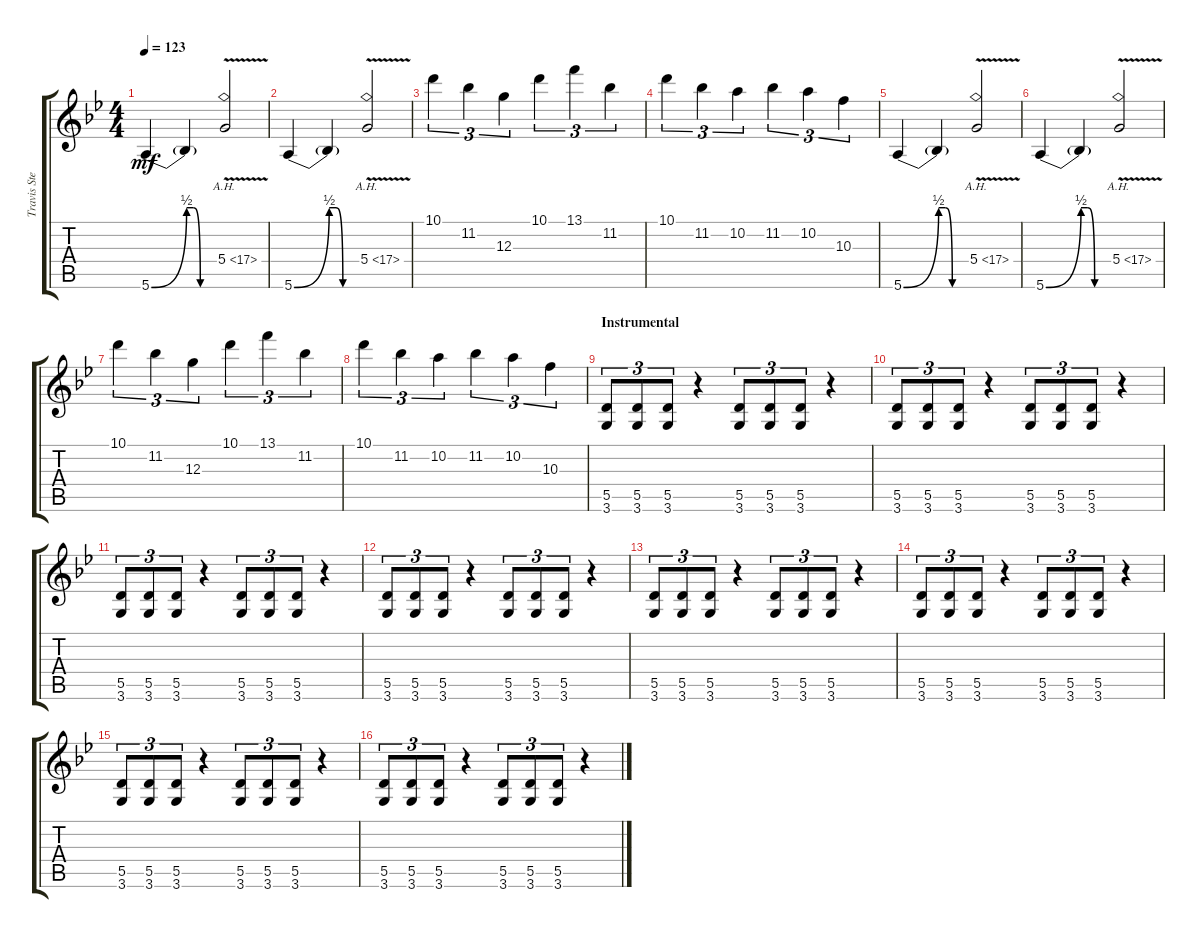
\track ("Travis Stever" "Travis Ste") {instrument distortionguitar}
\staff {score tabs}
\tuning (E4 B3 G3 D3 A2 E2) {hide}
\ts (4 4)
\tempo 123
\clef g2
\ks gminor
5.6{be (bend 0 0 60 2)}.4{dy mf} 5.6{be (custom 0 2 15 2 30 0 60 0) t}.4 5.4{ah 12 v}.2 |
5.6{be (bend 0 0 60 2)}.4 5.6{be (custom 0 2 15 2 30 0 60 0) t}.4 5.4{ah 12 v}.2 |
10.1.4{tu (3 2)} 11.2.4{tu (3 2)} 12.3.4{tu (3 2)} 10.1.4{tu (3 2)} 13.1.4{tu (3 2)} 11.2.4{tu (3 2)} |
10.1.4{tu (3 2)} 11.2.4{tu (3 2)} 10.2.4{tu (3 2)} 11.2.4{tu (3 2)} 10.2.4{tu (3 2)} 10.3.4{tu (3 2)} |
5.6{be (bend 0 0 60 2)}.4 5.6{be (custom 0 2 15 2 30 0 60 0) t}.4 5.4{ah 12 v}.2 |
5.6{be (bend 0 0 60 2)}.4 5.6{be (custom 0 2 15 2 30 0 60 0) t}.4 5.4{ah 12 v}.2 |
10.1.4{tu (3 2)} 11.2.4{tu (3 2)} 12.3.4{tu (3 2)} 10.1.4{tu (3 2)} 13.1.4{tu (3 2)} 11.2.4{tu (3 2)} |
10.1.4{tu (3 2)} 11.2.4{tu (3 2)} 10.2.4{tu (3 2)} 11.2.4{tu (3 2)} 10.2.4{tu (3 2)} 10.3.4{tu (3 2)} |
\section ("" "Instrumental")
(5.5 3.6).8{tu (3 2)} (5.5 3.6).8{tu (3 2)} (5.5 3.6).8{tu (3 2)} r.4 (5.5 3.6).8{tu (3 2)} (5.5 3.6).8{tu (3 2)} (5.5 3.6).8{tu (3 2)} r.4 |
(5.5 3.6).8{tu (3 2)} (5.5 3.6).8{tu (3 2)} (5.5 3.6).8{tu (3 2)} r.4 (5.5 3.6).8{tu (3 2)} (5.5 3.6).8{tu (3 2)} (5.5 3.6).8{tu (3 2)} r.4 |
(5.5 3.6).8{tu (3 2)} (5.5 3.6).8{tu (3 2)} (5.5 3.6).8{tu (3 2)} r.4 (5.5 3.6).8{tu (3 2)} (5.5 3.6).8{tu (3 2)} (5.5 3.6).8{tu (3 2)} r.4 |
(5.5 3.6).8{tu (3 2)} (5.5 3.6).8{tu (3 2)} (5.5 3.6).8{tu (3 2)} r.4 (5.5 3.6).8{tu (3 2)} (5.5 3.6).8{tu (3 2)} (5.5 3.6).8{tu (3 2)} r.4 |
(5.5 3.6).8{tu (3 2)} (5.5 3.6).8{tu (3 2)} (5.5 3.6).8{tu (3 2)} r.4 (5.5 3.6).8{tu (3 2)} (5.5 3.6).8{tu (3 2)} (5.5 3.6).8{tu (3 2)} r.4 |
(5.5 3.6).8{tu (3 2)} (5.5 3.6).8{tu (3 2)} (5.5 3.6).8{tu (3 2)} r.4 (5.5 3.6).8{tu (3 2)} (5.5 3.6).8{tu (3 2)} (5.5 3.6).8{tu (3 2)} r.4 |
(5.5 3.6).8{tu (3 2)} (5.5 3.6).8{tu (3 2)} (5.5 3.6).8{tu (3 2)} r.4 (5.5 3.6).8{tu (3 2)} (5.5 3.6).8{tu (3 2)} (5.5 3.6).8{tu (3 2)} r.4 |
(5.5 3.6).8{tu (3 2)} (5.5 3.6).8{tu (3 2)} (5.5 3.6).8{tu (3 2)} r.4 (5.5 3.6).8{tu (3 2)} (5.5 3.6).8{tu (3 2)} (5.5 3.6).8{tu (3 2)} r.4
